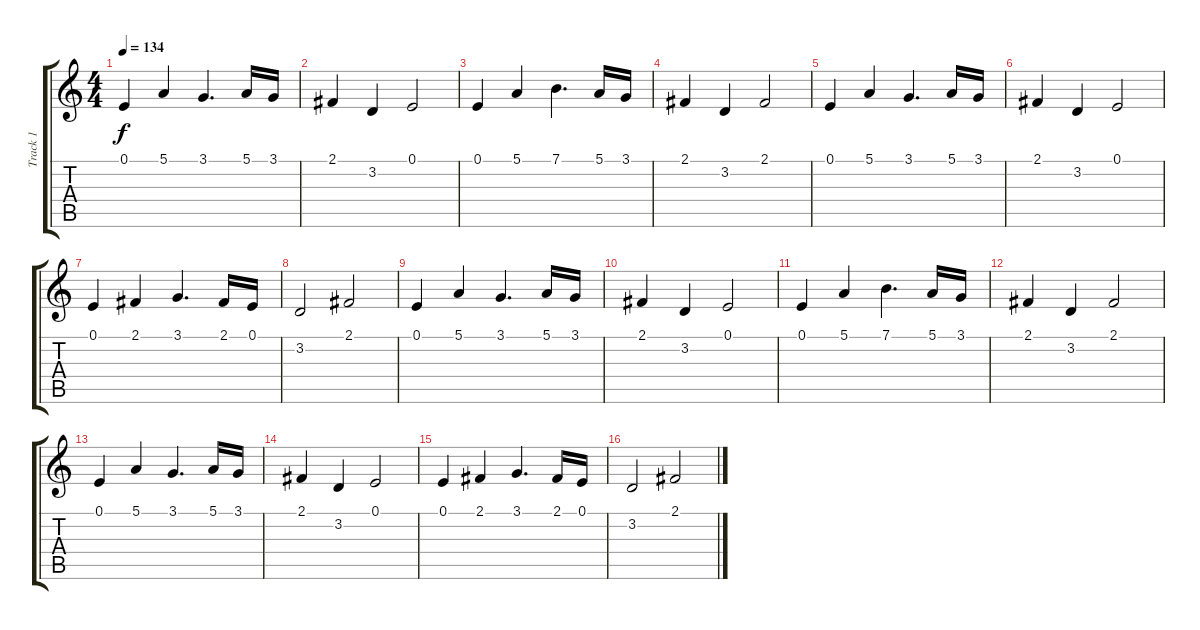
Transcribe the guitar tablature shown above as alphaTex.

\track ("Track 1" "Track 1") {instrument flute}
\staff {score tabs}
\tuning (E4 B3 G3 D3 A2 E2) {hide}
\ts (4 4)
\tempo 134
\clef g2
\ks c
0.1.4{dy f} 5.1.4 3.1.4{d} 5.1.16 3.1.16 |
2.1.4 3.2.4 0.1.2 |
0.1.4 5.1.4 7.1.4{d} 5.1.16 3.1.16 |
2.1.4 3.2.4 2.1.2 |
0.1.4 5.1.4 3.1.4{d} 5.1.16 3.1.16 |
2.1.4 3.2.4 0.1.2 |
0.1.4 2.1.4 3.1.4{d} 2.1.16 0.1.16 |
3.2.2 2.1.2 |
0.1.4 5.1.4 3.1.4{d} 5.1.16 3.1.16 |
2.1.4 3.2.4 0.1.2 |
0.1.4 5.1.4 7.1.4{d} 5.1.16 3.1.16 |
2.1.4 3.2.4 2.1.2 |
0.1.4 5.1.4 3.1.4{d} 5.1.16 3.1.16 |
2.1.4 3.2.4 0.1.2 |
0.1.4 2.1.4 3.1.4{d} 2.1.16 0.1.16 |
3.2.2 2.1.2
